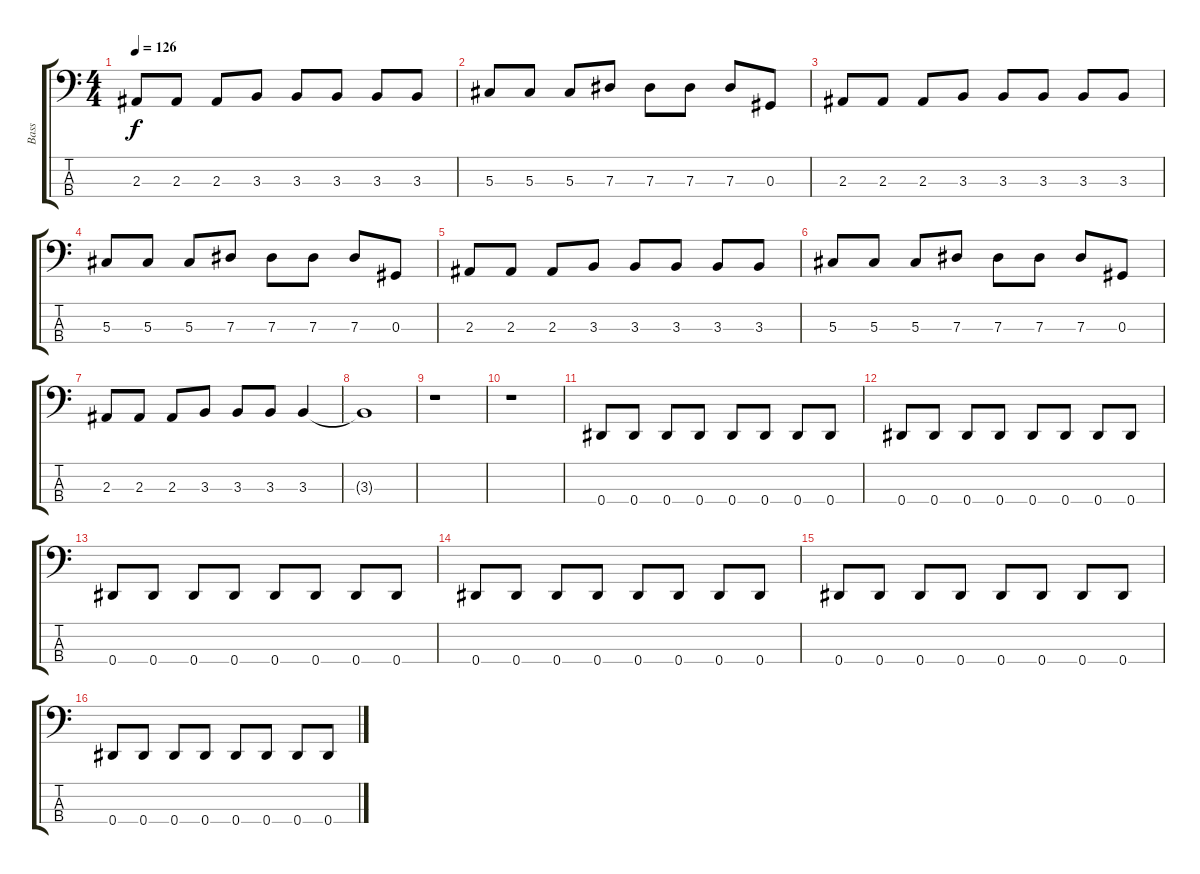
\track ("Bass" "Bass") {instrument electricbassfinger}
\staff {score tabs}
\tuning (Gb2 Db2 Ab1 Eb1) {hide}
\ts (4 4)
\tempo 126
\clef f4
\ks c
2.3.8{dy f} 2.3.8 2.3.8 3.3.8 3.3.8 3.3.8 3.3.8 3.3.8 |
5.3.8 5.3.8 5.3.8 7.3.8 7.3.8 7.3.8 7.3.8 0.3.8 |
2.3.8 2.3.8 2.3.8 3.3.8 3.3.8 3.3.8 3.3.8 3.3.8 |
5.3.8 5.3.8 5.3.8 7.3.8 7.3.8 7.3.8 7.3.8 0.3.8 |
2.3.8 2.3.8 2.3.8 3.3.8 3.3.8 3.3.8 3.3.8 3.3.8 |
5.3.8 5.3.8 5.3.8 7.3.8 7.3.8 7.3.8 7.3.8 0.3.8 |
2.3.8 2.3.8 2.3.8 3.3.8 3.3.8 3.3.8 3.3.4 |
3.3{t}.1 |
r.1 |
r.1 |
0.4.8 0.4.8 0.4.8 0.4.8 0.4.8 0.4.8 0.4.8 0.4.8 |
0.4.8 0.4.8 0.4.8 0.4.8 0.4.8 0.4.8 0.4.8 0.4.8 |
0.4.8 0.4.8 0.4.8 0.4.8 0.4.8 0.4.8 0.4.8 0.4.8 |
0.4.8 0.4.8 0.4.8 0.4.8 0.4.8 0.4.8 0.4.8 0.4.8 |
0.4.8 0.4.8 0.4.8 0.4.8 0.4.8 0.4.8 0.4.8 0.4.8 |
0.4.8 0.4.8 0.4.8 0.4.8 0.4.8 0.4.8 0.4.8 0.4.8
